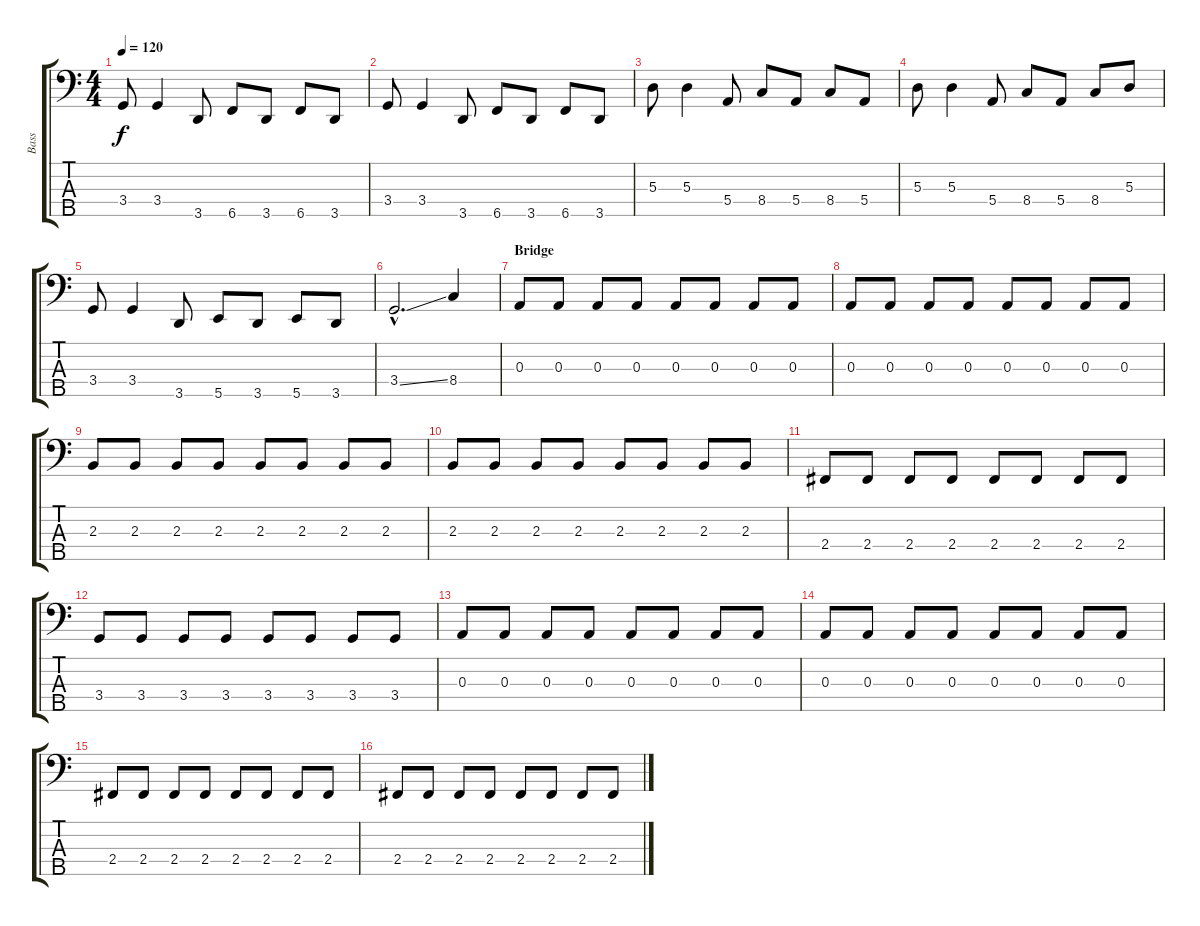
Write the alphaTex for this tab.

\track ("Bass" "Bass") {instrument electricbassfinger}
\staff {score tabs}
\tuning (G2 D2 A1 E1 B0) {hide}
\ts (4 4)
\tempo 120
\clef f4
\ks c
3.4.8{dy f} 3.4.4 3.5.8 6.5.8 3.5.8 6.5.8 3.5.8 |
3.4.8 3.4.4 3.5.8 6.5.8 3.5.8 6.5.8 3.5.8 |
5.3.8 5.3.4 5.4.8 8.4.8 5.4.8 8.4.8 5.4.8 |
5.3.8 5.3.4 5.4.8 8.4.8 5.4.8 8.4.8 5.3.8 |
3.4.8 3.4.4 3.5.8 5.5.8 3.5.8 5.5.8 3.5.8 |
3.4{ss hac}.2{d} 8.4.4 |
\section ("" "Bridge")
0.3.8 0.3.8 0.3.8 0.3.8 0.3.8 0.3.8 0.3.8 0.3.8 |
0.3.8 0.3.8 0.3.8 0.3.8 0.3.8 0.3.8 0.3.8 0.3.8 |
2.3.8 2.3.8 2.3.8 2.3.8 2.3.8 2.3.8 2.3.8 2.3.8 |
2.3.8 2.3.8 2.3.8 2.3.8 2.3.8 2.3.8 2.3.8 2.3.8 |
2.4.8 2.4.8 2.4.8 2.4.8 2.4.8 2.4.8 2.4.8 2.4.8 |
3.4.8 3.4.8 3.4.8 3.4.8 3.4.8 3.4.8 3.4.8 3.4.8 |
0.3.8 0.3.8 0.3.8 0.3.8 0.3.8 0.3.8 0.3.8 0.3.8 |
0.3.8 0.3.8 0.3.8 0.3.8 0.3.8 0.3.8 0.3.8 0.3.8 |
2.4.8 2.4.8 2.4.8 2.4.8 2.4.8 2.4.8 2.4.8 2.4.8 |
2.4.8 2.4.8 2.4.8 2.4.8 2.4.8 2.4.8 2.4.8 2.4.8
